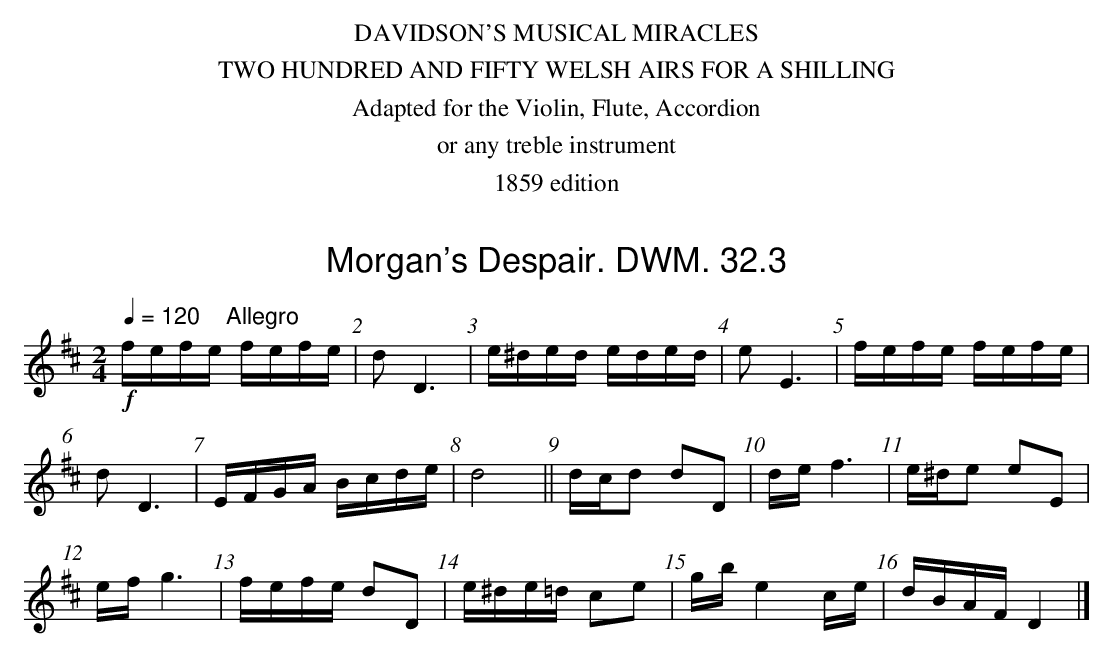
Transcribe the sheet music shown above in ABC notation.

X:1
T:Morgan's Despair. DWM. 32.3
M:2/4
L:1/16
Q:1/4=120 "    Allegro"
K:D
!f!fefe fefe|d2 D6|e^ded eded|e2 E6|fefe fefe|
d2 D6|EFGA Bcde|d8||dcd2 d2D2|de f6|e^de2 e2E2|
ef g6|fefe d2D2|e^de=d c2e2|gb e4 ce|dBAF D4|]
